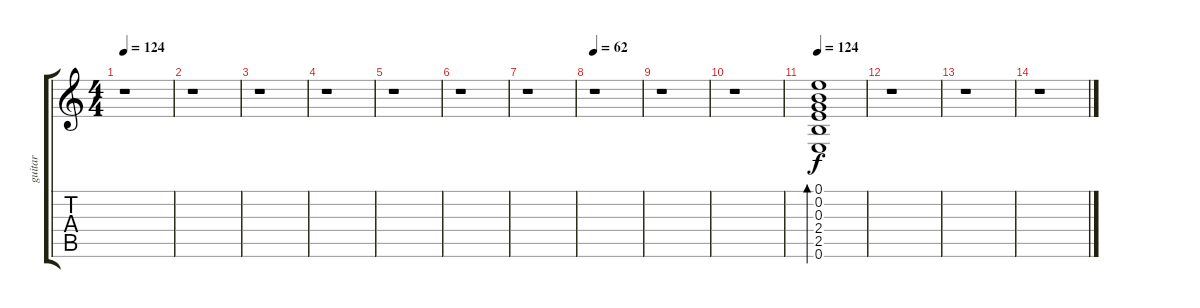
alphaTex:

\track ("guitar" "guitar") {instrument overdrivenguitar}
\staff {score tabs}
\tuning (E4 B3 G3 D3 A2 E2) {hide}
\ts (4 4)
\tempo 124
\clef g2
\ks c
r.1{dy f} |
r.1 |
r.1 |
r.1 |
r.1 |
r.1 |
r.1 |
\tempo 62
r.1 |
r.1 |
r.1 |
\tempo 124
(0.1 0.2 0.3 2.4 2.5 0.6).1{bd 240} |
r.1 |
r.1 |
r.1
